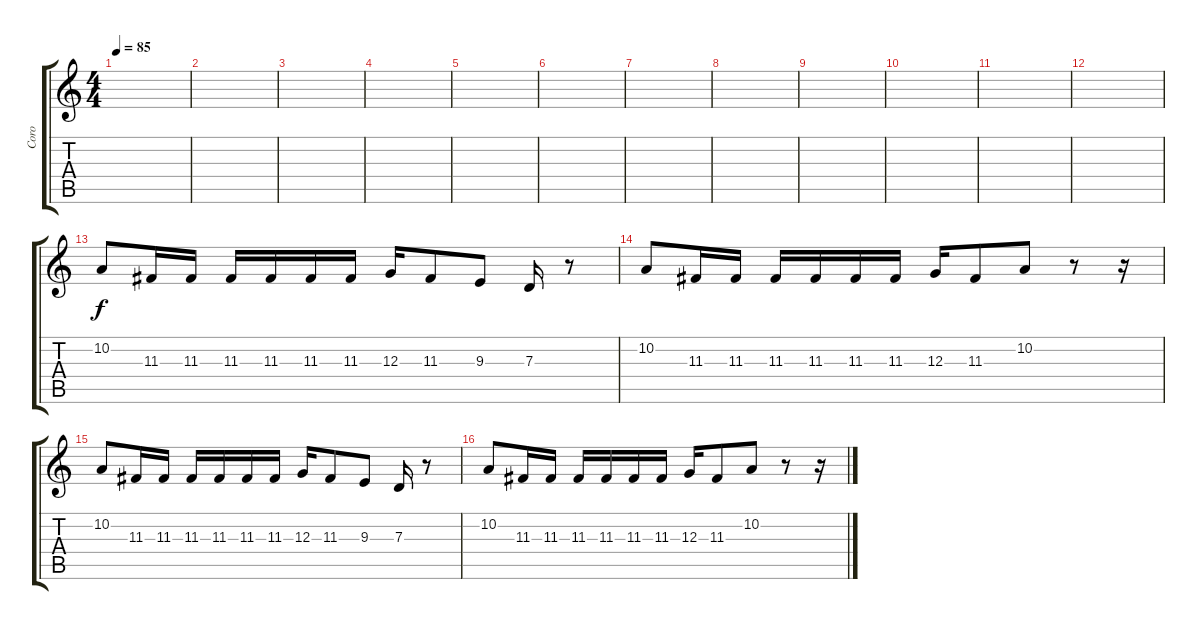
\track ("Coro" "Coro") {instrument choiraahs}
\staff {score tabs}
\tuning (E4 B3 G3 D3 A2 E2) {hide}
\ts (4 4)
\tempo 85
\clef g2
\ks c
|
|
|
|
|
|
|
|
|
|
|
|
10.2.8 11.3.16 11.3.16 11.3.16 11.3.16 11.3.16 11.3.16 12.3.16 11.3.8 9.3.8 7.3.16 r.8 |
10.2.8 11.3.16 11.3.16 11.3.16 11.3.16 11.3.16 11.3.16 12.3.16 11.3.8 10.2.8 r.8 r.16 |
10.2.8 11.3.16 11.3.16 11.3.16 11.3.16 11.3.16 11.3.16 12.3.16 11.3.8 9.3.8 7.3.16 r.8 |
10.2.8 11.3.16 11.3.16 11.3.16 11.3.16 11.3.16 11.3.16 12.3.16 11.3.8 10.2.8 r.8 r.16
